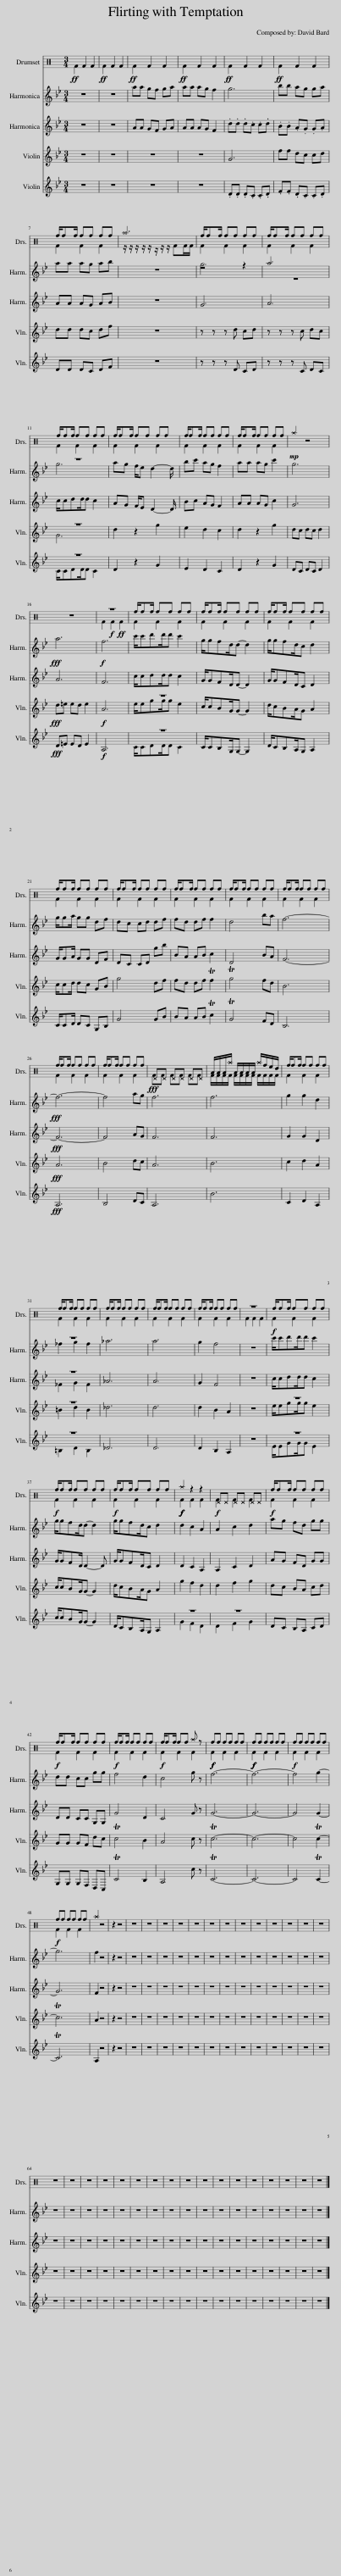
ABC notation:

X:1
%%score ( 1 2 ) ( 3 4 ) ( 5 6 ) ( 7 8 ) ( 9 10 )
L:1/8
M:3/4
I:linebreak $
K:C
V:1 perc
K:none
V:2 perc
K:none
V:3 treble
V:4 treble
V:5 treble
V:6 treble
V:7 treble
V:8 treble
V:9 treble
V:10 treble
V:1
!ff! F2 F2 F2 |!ff! F2 F2 F2 |!ff! F2 F2 F2 |!ff! F2 F2 F2 |!ff! F2 F2 F2 | %5
!ff! F2 F2 F2 |$ f/ff/ ff ff | ^a6 | f/ff/ ff ff | f/ff/ ff ff |$ %10
 f/ff/ ff ff | f/ff/ ff ff | f/ff/ ff ff | f/ff/ ff ff |!mp! ^a2 z4 |$ %15
 z6 | z6 | f/ff/ ff ff | f/ff/ ff ff | f/ff/ ff ff |$ %20
 f/ff/ ff ff | f/ff/ ff ff | f/ff/ ff ff | f/ff/ ff ff | f/ff/ ff ff |$ %25
 f/ff/ ff ff | f/ff/ ff ff |!fff! ^D^D ^D^D ^D^D | A/A/A/^a/ A/A/A/A/ ^a/f/e/d/ | f/ff/ ff ff |$ %30
 f/ff/ ff ff | f/ff/ ff ff | f/ff/ ff ff | f/ff/ ff ff | z6 | %35
!f! f/ff/ ff ff |$!f! f/ff/ ff ff |!f! f/ff/ ff ff |!f!!f! ^a2 z2 z2 |!f! ^D^D ^D^D ^D^D | %40
!f! f/ff/ ff ff |$!f! f/ff/ ff ff |!f! f/ff/ ff ff |!f! f/ff/ ff ^a z |!f!!f! ff ff ff | %45
!f!!f! ff ff ff |!f! ff ff ff |$!f! ff ff ff | ^a2 z4 | z2 z4 | %50
 z6 | z6 | z6 | z6 | z6 | %55
 z6 | z6 | z6 | z6 | z6 | %60
 z6 | z6 | z6 |$ z6 | z6 | %65
 z6 | z6 | z6 | z6 | z6 | %70
 z6 | z6 | z6 | z6 | z6 | %75
 z6 | z6 | z6 | z6 | z6 |] %80
V:2
 x6 | x6 | x6 | x6 | x6 | %5
 x6 |$ F2 F2 F2 | z/ z/ z/ z/ z/ z/ z/ z/ FF/F/ | F2 F2 F2 | F2 F2 F2 |$ %10
 F2 F2 F2 | F2 F2 F2 | F2 F2 F2 | F2 F2 F2 | x6 |$ %15
 x6 | F2!f! F2!ff! F2 | F2 F2 F2 | F2 F2 F2 | F2 F2 F2 |$ %20
 F2 F2 F2 | F2 F2 F2 | F2 F2 F2 | F2 F2 F2 | F2 F2 F2 |$ %25
 F2 F2 F2 | F2 F2 F2 | FF FF FF | F/F/F/F/ F/F/F/F/ F/F/F/F/ | F2 F2 F2 |$ %30
 F2 F2 F2 | F2 F2 F2 | F2 F2 F2 | F2 F2 F2 | F2 F2 F2 | %35
 F2 F2 F2 |$ F2 F2 F2 | F2 F2 F2 | F2 F2 F2 | F2 F2 F2 | %40
 F2 F2 F2 |$ F2 F2 F2 | F2 F2 F2 | F2 F2 F2 | F2 F2 F2 | %45
 F2 F2 F2 | F2 F2 F2 |$ F2 F2 F2 | x6 | x6 | %50
 x6 | x6 | x6 | x6 | x6 | %55
 x6 | x6 | x6 | x6 | x6 | %60
 x6 | x6 | x6 |$ x6 | x6 | %65
 x6 | x6 | x6 | x6 | x6 | %70
 x6 | x6 | x6 | x6 | x6 | %75
 x6 | x6 | x6 | x6 | x6 |] %80
V:3
[K:Bb] z6 | z6 | aa gf ga | aa ag f2 | g6 | %5
 bb ag ga |$ aa ag ab | z6 | z4 z2 | a6 |$ %10
 z6 | ag f/e d2- d/ | bc' ag f2 | aa ag c'2 | g6 |$ %15
!fff! a6 |!f! f6 | c'/c'd'd'/d' c'2 | g/gfd/d- d2 | g/gfd/c d2 |$ %20
 g/ga/ gg df | dc cd df | fd df f2 | d4 ba | f6- |$ %25
!fff! f6- | f4 ag | f6 | f6 | g2 g2 d2 |$ %30
 z6 | _a6 | a6 | g2 f4 | z6 | %35
 c'/c'd'd'/d' c'2 |$ g/gfd/d- d2 | g/gfd/c d2 | d2 c2 A2 | A2 c2 d2 | %40
 ag fd gg |$ dd cc gg | f4 d2 | c4 g z | f6- | %45
 f6- | f4 g2- |$ g6 | f2 z4 | z2 z4 | %50
 z6 | z6 | z6 | z6 | z6 | %55
 z6 | z6 | z6 | z6 | z6 | %60
 z6 | z6 | z6 |$ z6 | z6 | %65
 z6 | z6 | z6 | z6 | z6 | %70
 z6 | z6 | z6 | z6 | z6 | %75
 z6 | z6 | z6 | z6 | z6 |] %80
V:4
[K:Bb] x6 | x6 | x6 | x6 | x6 | %5
 x6 |$ x6 | x6 | g6 | z6 |$ %10
 g6 | x6 | x6 | x6 | x6 |$ %15
 x6 | x6 | x6 | x6 | x6 |$ %20
 x6 | x6 | x6 | x6 | x6 |$ %25
 x6 | x6 | x6 | x6 | x6 |$ %30
 _f2 g2 f2 | x6 | x6 | x6 | x6 | %35
 x6 |$ x6 | x6 | x6 | x6 | %40
 x6 |$ x6 | x6 | x6 | x6 | %45
 x6 | x6 |$ x6 | x6 | x6 | %50
 x6 | x6 | x6 | x6 | x6 | %55
 x6 | x6 | x6 | x6 | x6 | %60
 x6 | x6 | x6 |$ x6 | x6 | %65
 x6 | x6 | x6 | x6 | x6 | %70
 x6 | x6 | x6 | x6 | x6 | %75
 x6 | x6 | x6 | x6 | x6 |] %80
V:5
[K:Bb] z6 | z6 | AA GF GA | AA AG F2 | .d.d .d.c .c.d | %5
 .B.B .A.G .G.A |$ AA AG AB | z6 | G6 | A6 |$ %10
 c/cdd/d c2 | AG F/E D2- D/ | Bc AG F2 | AA AG c2 | G6 |$ %15
 A6 | F6 | c/cdd/d c2 | G/GFD/D- D2 | G/GFD/C D2 |$ %20
 G/GA/ GG DF | DC CD gb | BA AB c2 | D4 BA | F6- |$ %25
!fff! F6- | F4 AG | F6 | F6 | G2 G2 D2 |$ %30
 z6 | _A6 | A6 | G2 F4 | z6 | %35
 c/cdd/d c2 |$ G/GFD/ D2- D | G/GFD/C D2 | D2 C2 A,2 | A,2 C2 D2 | %40
 AG FD GG |$ DD CC G,G, | G4 D2 | C4 G z | G6- | %45
 G6- | G4 G2- |$ G6 | F2 z4 | z2 z4 | %50
 z6 | z6 | z6 | z6 | z6 | %55
 z6 | z6 | z6 | z6 | z6 | %60
 z6 | z6 | z6 |$ z6 | z6 | %65
 z6 | z6 | z6 | z6 | z6 | %70
 z6 | z6 | z6 | z6 | z6 | %75
 z6 | z6 | z6 | z6 | z6 |] %80
V:6
[K:Bb] x6 | x6 | x6 | x6 | x6 | %5
 x6 |$ x6 | x6 | x6 | x6 |$ %10
 x6 | x6 | x6 | x6 | x6 |$ %15
 x6 | x6 | x6 | x6 | x6 |$ %20
 x6 | x6 | x6 | x6 | x6 |$ %25
 x6 | x6 | x6 | x6 | x6 |$ %30
 _F2 G2 F2 | x6 | x6 | x6 | x6 | %35
 x6 |$ x6 | x6 | x6 | x6 | %40
 x6 |$ x6 | x6 | x6 | x6 | %45
 x6 | x6 |$ x6 | x6 | x6 | %50
 x6 | x6 | x6 | x6 | x6 | %55
 x6 | x6 | x6 | x6 | x6 | %60
 x6 | x6 | x6 |$ x6 | x6 | %65
 x6 | x6 | x6 | x6 | x6 | %70
 x6 | x6 | x6 | x6 | x6 | %75
 x6 | x6 | x6 | x6 | x6 |] %80
V:7
[K:Bb] z6 | z6 | z6 | z6 | G6 | %5
 ff dc cd |$ dd dc df | z6 | z z z d cd | z z z c dc |$ %10
 z6 | d2 z2 g2 | e2 d2 c2 | d2 z2 g2 | dc dc d2 |$ %15
!fff! d=e ed e2 |!f! A6 | z6 | c/cBG/G- G2 | d/cBA/G A2 |$ %20
 c/cd/ dc GB | g4 df | fd df Tf2 | Tg4 fd | B6 |$ %25
!fff! A6 | B4 dc | A6 | B6 | c2 d2 A2 |$ %30
 z6 | _d6 | d6 | d2 B2 A2 | z6 | %35
 z6 |$ c/cBG/G- G2 | d/cBA/G A2 | g2 f2 d2 | d2 f2 g2 | %40
 dc BA cd |$ GG GF dc | Tc4 B2 | A4 c z | Tc6- | %45
 c6- | c4 Tc2- |$ Tc6 | A2 z4 | z2 z4 | %50
 z6 | z6 | z6 | z6 | z6 | %55
 z6 | z6 | z6 | z6 | z6 | %60
 z6 | z6 | z6 |$ z6 | z6 | %65
 z6 | z6 | z6 | z6 | z6 | %70
 z6 | z6 | z6 | z6 | z6 | %75
 z6 | z6 | z6 | z6 | z6 |] %80
V:8
[K:Bb] x6 | x6 | x6 | x6 | x6 | %5
 x6 |$ x6 | x6 | x6 | x6 |$ %10
 G6 | x6 | x6 | x6 | x6 |$ %15
 x6 | x6 | e/egg/g e2 | x6 | x6 |$ %20
 x6 | x6 | x6 | x6 | x6 |$ %25
 x6 | x6 | x6 | x6 | x6 |$ %30
 =B2 d2 B2 | x6 | x6 | x6 | x6 | %35
 e/egg/g e2 |$ x6 | x6 | x6 | x6 | %40
 x6 |$ x6 | x6 | x6 | x6 | %45
 x6 | x6 |$ x6 | x6 | x6 | %50
 x6 | x6 | x6 | x6 | x6 | %55
 x6 | x6 | x6 | x6 | x6 | %60
 x6 | x6 | x6 |$ x6 | x6 | %65
 x6 | x6 | x6 | x6 | x6 | %70
 x6 | x6 | x6 | x6 | x6 | %75
 x6 | x6 | x6 | x6 | x6 |] %80
V:9
[K:Bb] z6 | z6 | z6 | z6 | .D.D .D.C .C.D | %5
 .F.F .D.C .C.D |$ DD DC DF | z6 | z z z D CD | z z z C DC |$ %10
 z6 | D2 z2 G2 | E2 D2 C2 | D2 z2 G2 | DC DC D2 |$ %15
!fff! D=E ED E2 |!f! A,6 | z6 | C/CB,G,/G,- G,2 | D/CB,A,/G, A,2 |$ %20
 C/CD/ DC G,B, | G4 GB | BA AB Tc2 | TG4 FD | B,6 |$ %25
!fff! A,6 | B,4 DC | A,6 | B6 | C2 D2 A,2 |$ %30
 z6 | _D6 | D6 | D2 B,2 A,2 | z6 | %35
 z6 |$ c/cBG/G- G2 | D/CB,A,/G, A,2 | z6 | z6 | %40
 DC B,A, CD |$ G,G, G,F, D,C, | TC4 B,2 | A,4 c z | TC6- | %45
 C6- | C4 TC2- |$ TC6 | A,2 z4 | z2 z4 | %50
 z6 | z6 | z6 | z6 | z6 | %55
 z6 | z6 | z6 | z6 | z6 | %60
 z6 | z6 | z6 |$ z6 | z6 | %65
 z6 | z6 | z6 | z6 | z6 | %70
 z6 | z6 | z6 | z6 | z6 | %75
 z6 | z6 | z6 | z6 | z6 |] %80
V:10
[K:Bb] x6 | x6 | x6 | x6 | x6 | %5
 x6 |$ x6 | x6 | x6 | x6 |$ %10
 C/CDD/D C2 | x6 | x6 | x6 | x6 |$ %15
 x6 | x6 | C/CDD/D C2 | x6 | x6 |$ %20
 x6 | x6 | x6 | x6 | x6 |$ %25
 x6 | x6 | x6 | x6 | x6 |$ %30
 =B,2 D2 B,2 | x6 | x6 | x6 | x6 | %35
 E/EGG/G E2 |$ x6 | x6 | G2 F2 D2 | D2 F2 G2 | %40
 x6 |$ x6 | x6 | x6 | x6 | %45
 x6 | x6 |$ x6 | x6 | x6 | %50
 x6 | x6 | x6 | x6 | x6 | %55
 x6 | x6 | x6 | x6 | x6 | %60
 x6 | x6 | x6 |$ x6 | x6 | %65
 x6 | x6 | x6 | x6 | x6 | %70
 x6 | x6 | x6 | x6 | x6 | %75
 x6 | x6 | x6 | x6 | x6 |] %80
